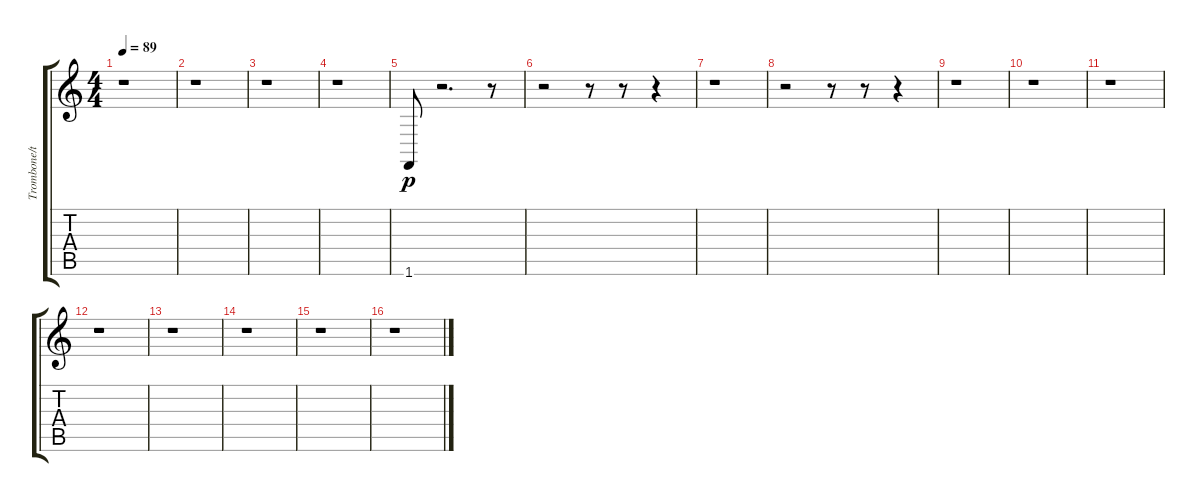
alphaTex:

\track ("Trombone/tuba" "Trombone/t") {instrument trombone}
\staff {score tabs}
\tuning (E4 B3 G3 D3 A2 E2) {hide}
\ts (4 4)
\tempo 89
\clef g2
\ks c
r.1{dy p} |
r.1 |
r.1 |
r.1 |
1.6.8 r.2{d} r.8 |
r.2 r.8 r.8 r.4 |
r.1 |
r.2 r.8 r.8 r.4 |
r.1 |
r.1 |
r.1 |
r.1 |
r.1 |
r.1 |
r.1 |
r.1
